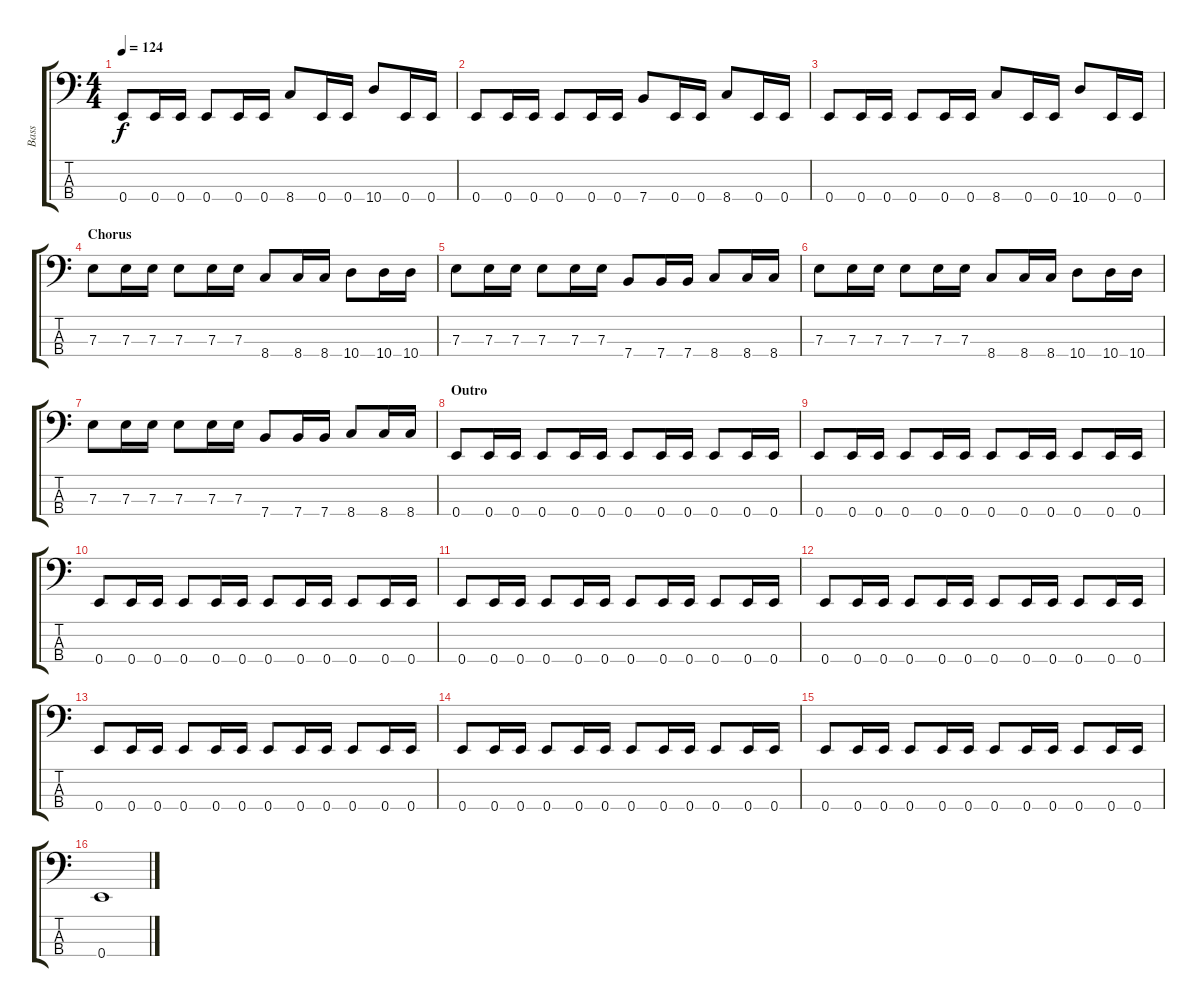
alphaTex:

\track ("Bass" "Bass") {instrument electricbasspick}
\staff {score tabs}
\tuning (G2 D2 A1 E1) {hide}
\ts (4 4)
\tempo 124
\clef f4
\ks c
0.4.8{dy f} 0.4.16 0.4.16 0.4.8 0.4.16 0.4.16 8.4.8 0.4.16 0.4.16 10.4.8 0.4.16 0.4.16 |
\section ("" "")
0.4.8 0.4.16 0.4.16 0.4.8 0.4.16 0.4.16 7.4.8 0.4.16 0.4.16 8.4.8 0.4.16 0.4.16 |
0.4.8 0.4.16 0.4.16 0.4.8 0.4.16 0.4.16 8.4.8 0.4.16 0.4.16 10.4.8 0.4.16 0.4.16 |
\section ("" "Chorus")
7.3.8 7.3.16 7.3.16 7.3.8 7.3.16 7.3.16 8.4.8 8.4.16 8.4.16 10.4.8 10.4.16 10.4.16 |
7.3.8 7.3.16 7.3.16 7.3.8 7.3.16 7.3.16 7.4.8 7.4.16 7.4.16 8.4.8 8.4.16 8.4.16 |
7.3.8 7.3.16 7.3.16 7.3.8 7.3.16 7.3.16 8.4.8 8.4.16 8.4.16 10.4.8 10.4.16 10.4.16 |
7.3.8 7.3.16 7.3.16 7.3.8 7.3.16 7.3.16 7.4.8 7.4.16 7.4.16 8.4.8 8.4.16 8.4.16 |
\section ("" "Outro")
0.4.8 0.4.16 0.4.16 0.4.8 0.4.16 0.4.16 0.4.8 0.4.16 0.4.16 0.4.8 0.4.16 0.4.16 |
0.4.8 0.4.16 0.4.16 0.4.8 0.4.16 0.4.16 0.4.8 0.4.16 0.4.16 0.4.8 0.4.16 0.4.16 |
0.4.8 0.4.16 0.4.16 0.4.8 0.4.16 0.4.16 0.4.8 0.4.16 0.4.16 0.4.8 0.4.16 0.4.16 |
0.4.8 0.4.16 0.4.16 0.4.8 0.4.16 0.4.16 0.4.8 0.4.16 0.4.16 0.4.8 0.4.16 0.4.16 |
0.4.8 0.4.16 0.4.16 0.4.8 0.4.16 0.4.16 0.4.8 0.4.16 0.4.16 0.4.8 0.4.16 0.4.16 |
0.4.8 0.4.16 0.4.16 0.4.8 0.4.16 0.4.16 0.4.8 0.4.16 0.4.16 0.4.8 0.4.16 0.4.16 |
0.4.8 0.4.16 0.4.16 0.4.8 0.4.16 0.4.16 0.4.8 0.4.16 0.4.16 0.4.8 0.4.16 0.4.16 |
0.4.8 0.4.16 0.4.16 0.4.8 0.4.16 0.4.16 0.4.8 0.4.16 0.4.16 0.4.8 0.4.16 0.4.16 |
0.4.1
